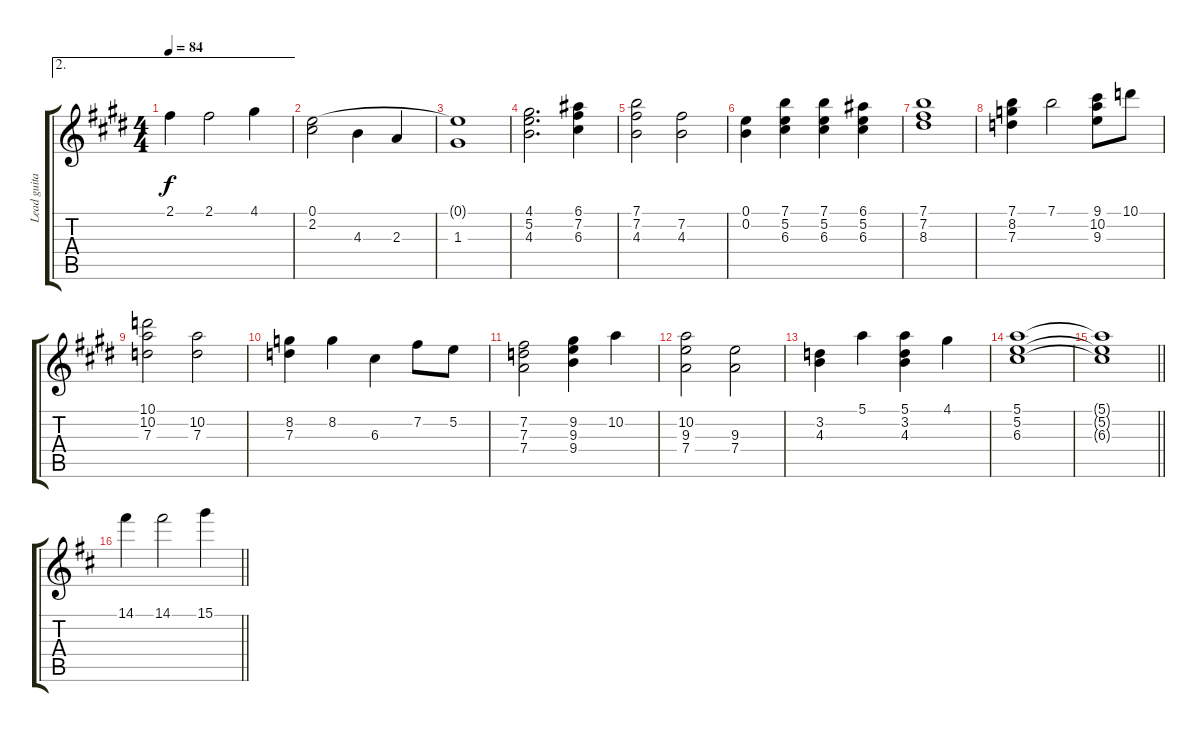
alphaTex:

\track ("Lead guitar" "Lead guita") {instrument acousticguitarnylon}
\staff {score tabs}
\tuning (E4 B3 G3 D3 A2 E2) {hide}
\ae 2
\ts (4 4)
\tempo 84
\clef g2
\ks e
2.1.4{dy f} 2.1.2 4.1.4 |
(0.1 2.2).2 4.3.4 2.3.4 |
(0.1{t} 1.3).1 |
(4.1 5.2 4.3).2{d} (6.1 7.2 6.3).4 |
(7.1 7.2 4.3).2 (7.2 4.3).2 |
(0.1 0.2).4 (7.1 5.2 6.3).4 (7.1 5.2 6.3).4 (6.1 5.2 6.3).4 |
(7.1 7.2 8.3).1 |
(7.1 8.2 7.3).4 7.1.2 (9.1 10.2 9.3).8 10.1.8 |
(10.1 10.2 7.3).2 (10.2 7.3).2 |
(8.2 7.3).4 8.2.4 6.3.4 7.2.8 5.2.8 |
(7.2 7.3 7.4).2 (9.2 9.3 9.4).4 10.2.4 |
(10.2 9.3 7.4).2 (9.3 7.4).2 |
(3.2 4.3).4 5.1.4 (5.1 3.2 4.3).4 4.1.4 |
(5.1 5.2 6.3).1 |
\barLineRight lightlight
(5.1{t} 5.2{t} 6.3{t}).1 |
\barLineRight lightlight
\ks d
14.1.4 14.1.2 15.1.4
